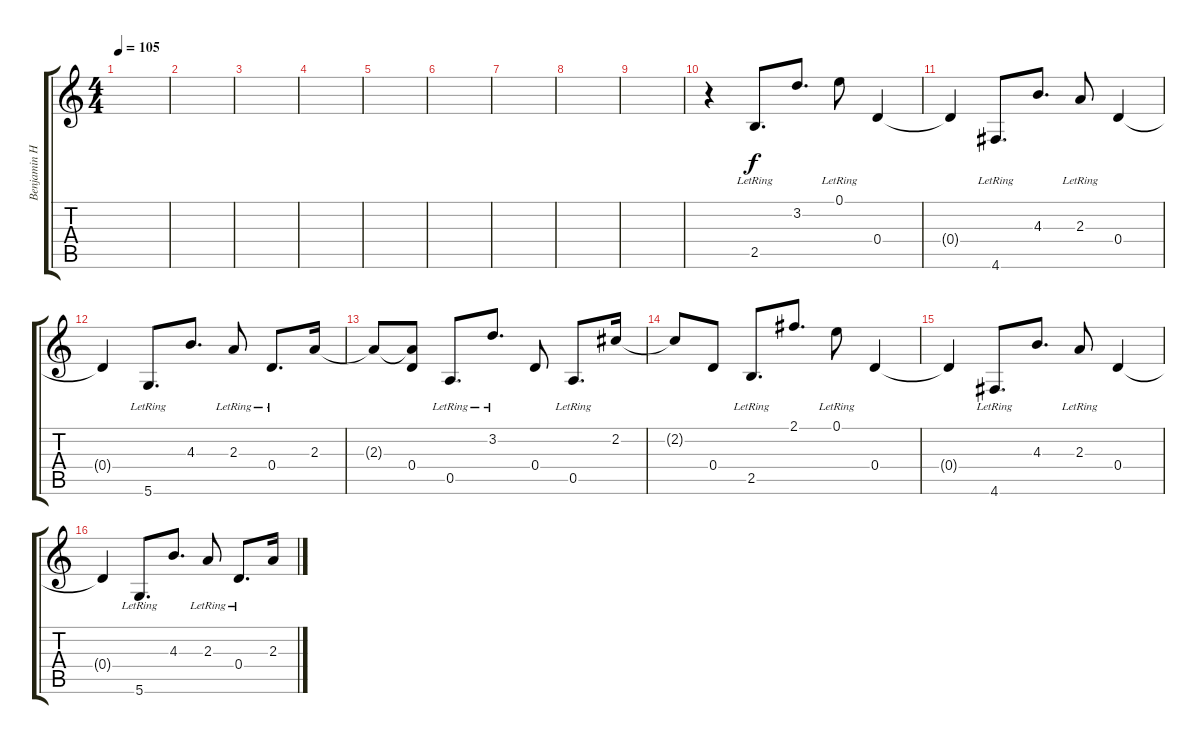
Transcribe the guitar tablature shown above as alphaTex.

\track ("Benjamin Harper" "Benjamin H") {instrument electricguitarclean}
\staff {score tabs}
\tuning (E4 B3 G3 D3 A2 D2) {hide}
\ts (4 4)
\tempo 105
\clef g2
\ks c
|
|
|
|
|
|
|
|
|
r.4 2.5{lr}.8{d} 3.2.8{d} 0.1{lr}.8 0.4.4 |
0.4{t}.4 4.6{lr}.8{d} 4.3.8{d} 2.3{lr}.8 0.4.4 |
0.4{t}.4 5.6{lr}.8{d} 4.3.8{d} 2.3{lr}.8 0.4{lr}.8{d} 2.3.16 |
2.3{t}.8 (2.3{t} 0.4).8 0.5{lr}.8{d} 3.2{lr}.8{d} 0.4.8 0.5{lr}.8{d} 2.2.16 |
2.2{t}.8 0.4.8 2.5{lr}.8{d} 2.1.8{d} 0.1{lr}.8 0.4.4 |
0.4{t}.4 4.6{lr}.8{d} 4.3.8{d} 2.3{lr}.8 0.4.4 |
0.4{t}.4 5.6{lr}.8{d} 4.3.8{d} 2.3{lr}.8 0.4{lr}.8{d} 2.3.16
